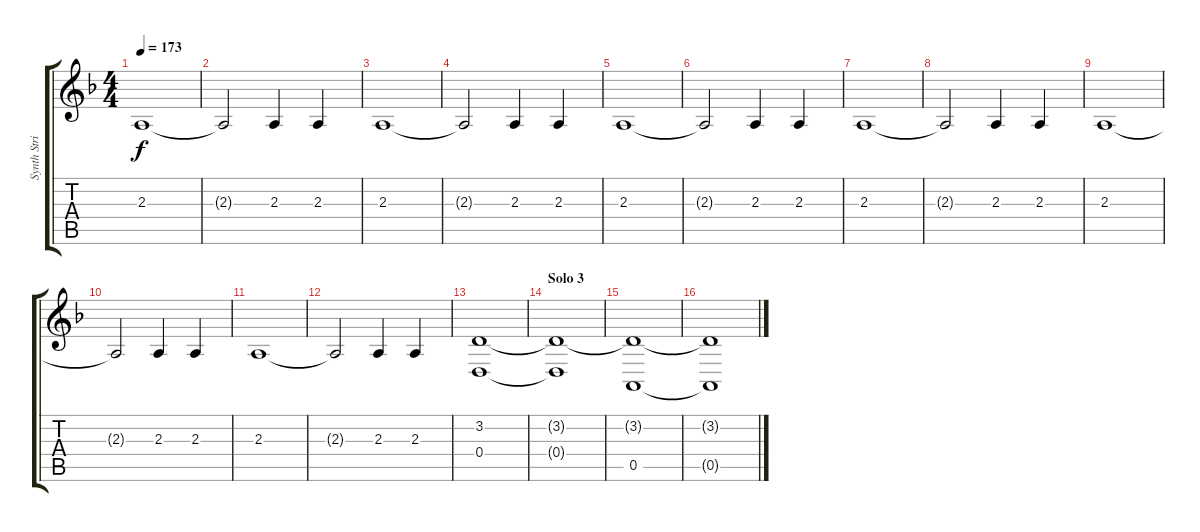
\track ("Synth Strings" "Synth Stri") {instrument stringensemble1}
\staff {score tabs}
\tuning (E4 B3 G3 D3 A2 E2) {hide}
\ts (4 4)
\tempo 173
\clef g2
\ks dminor
2.3.1{dy f} |
2.3{t}.2 2.3.4 2.3.4 |
2.3.1 |
2.3{t}.2 2.3.4 2.3.4 |
2.3.1 |
2.3{t}.2 2.3.4 2.3.4 |
2.3.1 |
2.3{t}.2 2.3.4 2.3.4 |
2.3.1 |
2.3{t}.2 2.3.4 2.3.4 |
2.3.1 |
2.3{t}.2 2.3.4 2.3.4 |
(3.2 0.4).1 |
\section ("" "Solo 3")
(3.2{t} 0.4{t}).1 |
(3.2{t} 0.5).1 |
(3.2{t} 0.5{t}).1
